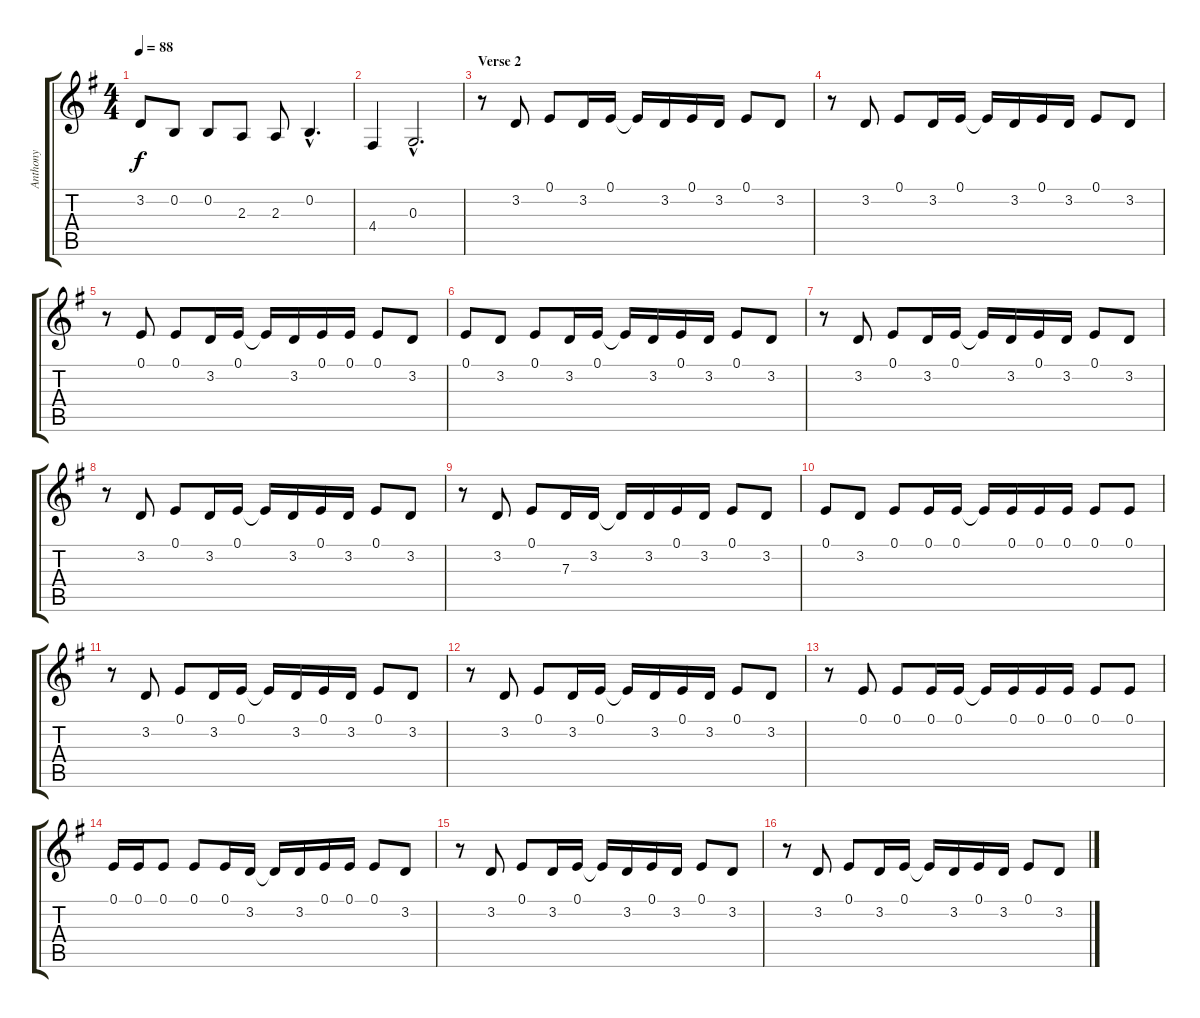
\track ("Anthony" "Anthony") {instrument clarinet}
\staff {score tabs}
\tuning (E4 B3 G3 D3 A2 E2) {hide}
\ts (4 4)
\tempo 88
\clef g2
\ks g
3.2.8{dy f} 0.2.8 0.2.8 2.3.8 2.3.8 0.2{hac}.4{d} |
4.4.4 0.3{hac}.2{d} |
\section ("" "Verse 2")
r.8 3.2.8 0.1.8 3.2.16 0.1.16 0.1{t}.16 3.2.16 0.1.16 3.2.16 0.1.8 3.2.8 |
r.8 3.2.8 0.1.8 3.2.16 0.1.16 0.1{t}.16 3.2.16 0.1.16 3.2.16 0.1.8 3.2.8 |
r.8 0.1.8 0.1.8 3.2.16 0.1.16 0.1{t}.16 3.2.16 0.1.16 0.1.16 0.1.8 3.2.8 |
0.1.8 3.2.8 0.1.8 3.2.16 0.1.16 0.1{t}.16 3.2.16 0.1.16 3.2.16 0.1.8 3.2.8 |
r.8 3.2.8 0.1.8 3.2.16 0.1.16 0.1{t}.16 3.2.16 0.1.16 3.2.16 0.1.8 3.2.8 |
r.8 3.2.8 0.1.8 3.2.16 0.1.16 0.1{t}.16 3.2.16 0.1.16 3.2.16 0.1.8 3.2.8 |
r.8 3.2.8 0.1.8 7.3.16 3.2.16 3.2{t}.16 3.2.16 0.1.16 3.2.16 0.1.8 3.2.8 |
0.1.8 3.2.8 0.1.8 0.1.16 0.1.16 0.1{t}.16 0.1.16 0.1.16 0.1.16 0.1.8 0.1.8 |
r.8 3.2.8 0.1.8 3.2.16 0.1.16 0.1{t}.16 3.2.16 0.1.16 3.2.16 0.1.8 3.2.8 |
r.8 3.2.8 0.1.8 3.2.16 0.1.16 0.1{t}.16 3.2.16 0.1.16 3.2.16 0.1.8 3.2.8 |
r.8 0.1.8 0.1.8 0.1.16 0.1.16 0.1{t}.16 0.1.16 0.1.16 0.1.16 0.1.8 0.1.8 |
0.1.16 0.1.16 0.1.8 0.1.8 0.1.16 3.2.16 3.2{t}.16 3.2.16 0.1.16 0.1.16 0.1.8 3.2.8 |
r.8 3.2.8 0.1.8 3.2.16 0.1.16 0.1{t}.16 3.2.16 0.1.16 3.2.16 0.1.8 3.2.8 |
r.8 3.2.8 0.1.8 3.2.16 0.1.16 0.1{t}.16 3.2.16 0.1.16 3.2.16 0.1.8 3.2.8
